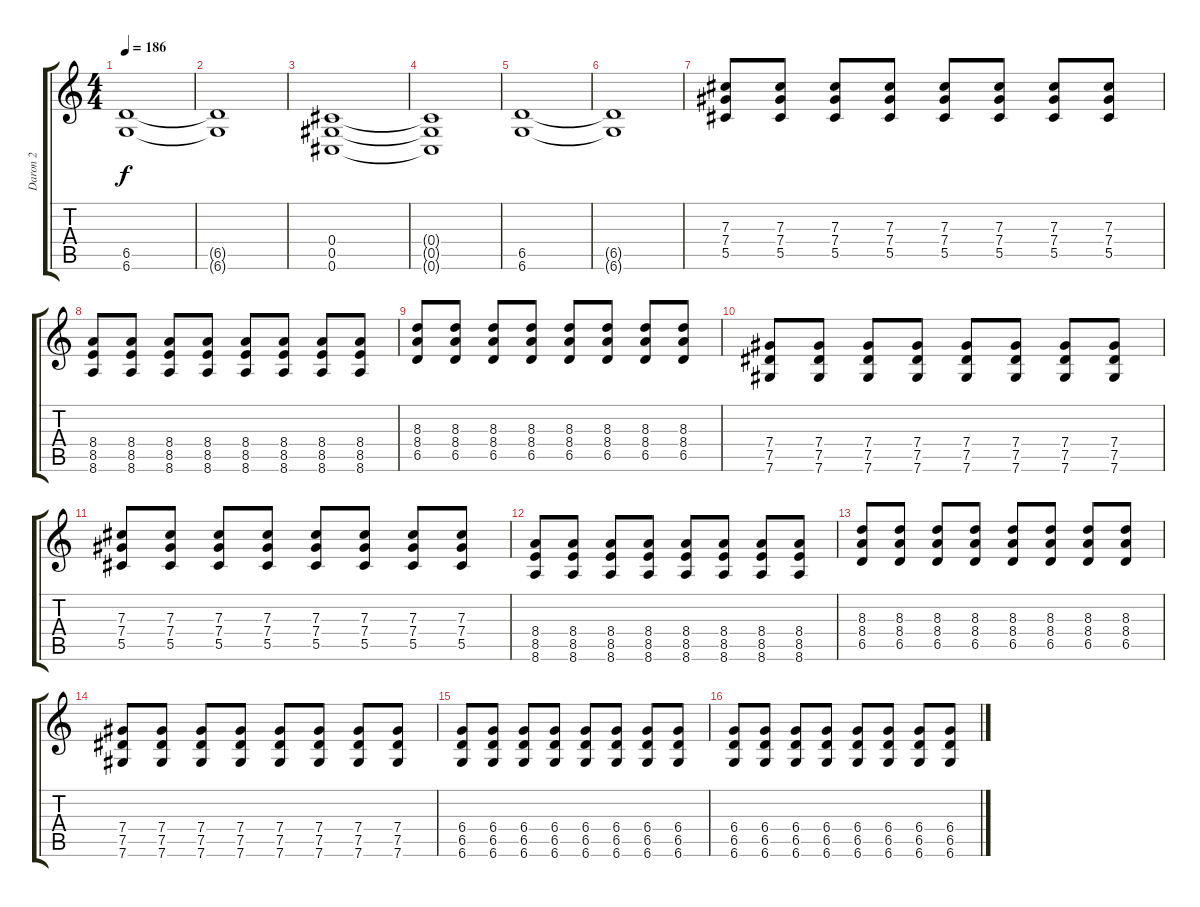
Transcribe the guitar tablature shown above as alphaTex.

\track ("Daron 2" "Daron 2") {instrument overdrivenguitar}
\staff {score tabs}
\tuning (Eb4 Bb3 Gb3 Db3 Ab2 Db2) {hide}
\ts (4 4)
\tempo 186
\clef g2
\ks c
(6.5 6.6).1{dy f} |
(6.5{t} 6.6{t}).1 |
(0.4 0.5 0.6).1 |
(0.4{t} 0.5{t} 0.6{t}).1 |
(6.5 6.6).1 |
(6.5{t} 6.6{t}).1 |
(7.3 7.4 5.5).8 (7.3 7.4 5.5).8 (7.3 7.4 5.5).8 (7.3 7.4 5.5).8 (7.3 7.4 5.5).8 (7.3 7.4 5.5).8 (7.3 7.4 5.5).8 (7.3 7.4 5.5).8 |
(8.4 8.5 8.6).8 (8.4 8.5 8.6).8 (8.4 8.5 8.6).8 (8.4 8.5 8.6).8 (8.4 8.5 8.6).8 (8.4 8.5 8.6).8 (8.4 8.5 8.6).8 (8.4 8.5 8.6).8 |
(8.3 8.4 6.5).8 (8.3 8.4 6.5).8 (8.3 8.4 6.5).8 (8.3 8.4 6.5).8 (8.3 8.4 6.5).8 (8.3 8.4 6.5).8 (8.3 8.4 6.5).8 (8.3 8.4 6.5).8 |
(7.4 7.5 7.6).8 (7.4 7.5 7.6).8 (7.4 7.5 7.6).8 (7.4 7.5 7.6).8 (7.4 7.5 7.6).8 (7.4 7.5 7.6).8 (7.4 7.5 7.6).8 (7.4 7.5 7.6).8 |
(7.3 7.4 5.5).8 (7.3 7.4 5.5).8 (7.3 7.4 5.5).8 (7.3 7.4 5.5).8 (7.3 7.4 5.5).8 (7.3 7.4 5.5).8 (7.3 7.4 5.5).8 (7.3 7.4 5.5).8 |
(8.4 8.5 8.6).8 (8.4 8.5 8.6).8 (8.4 8.5 8.6).8 (8.4 8.5 8.6).8 (8.4 8.5 8.6).8 (8.4 8.5 8.6).8 (8.4 8.5 8.6).8 (8.4 8.5 8.6).8 |
(8.3 8.4 6.5).8 (8.3 8.4 6.5).8 (8.3 8.4 6.5).8 (8.3 8.4 6.5).8 (8.3 8.4 6.5).8 (8.3 8.4 6.5).8 (8.3 8.4 6.5).8 (8.3 8.4 6.5).8 |
(7.4 7.5 7.6).8 (7.4 7.5 7.6).8 (7.4 7.5 7.6).8 (7.4 7.5 7.6).8 (7.4 7.5 7.6).8 (7.4 7.5 7.6).8 (7.4 7.5 7.6).8 (7.4 7.5 7.6).8 |
(6.4 6.5 6.6).8 (6.4 6.5 6.6).8 (6.4 6.5 6.6).8 (6.4 6.5 6.6).8 (6.4 6.5 6.6).8 (6.4 6.5 6.6).8 (6.4 6.5 6.6).8 (6.4 6.5 6.6).8 |
(6.4 6.5 6.6).8 (6.4 6.5 6.6).8 (6.4 6.5 6.6).8 (6.4 6.5 6.6).8 (6.4 6.5 6.6).8 (6.4 6.5 6.6).8 (6.4 6.5 6.6).8 (6.4 6.5 6.6).8
